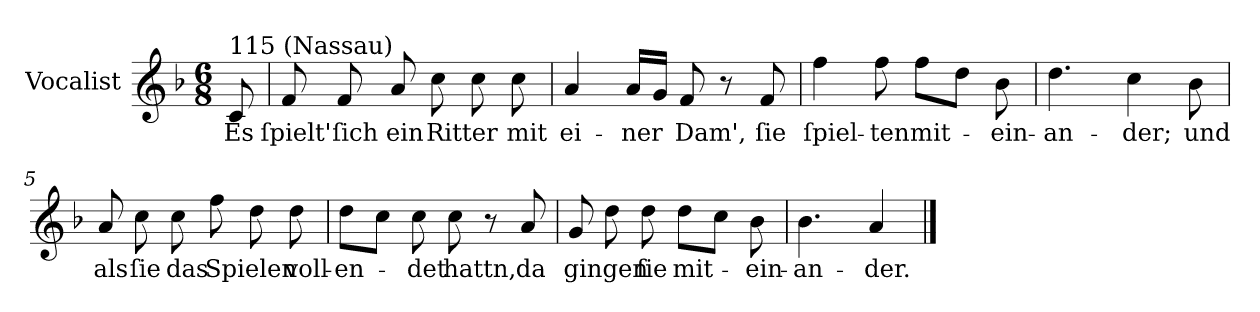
**kern	**text
*part1	*part1
*staff1	*staff1
*I"Vocalist	*
*k[b-]	*
*F:	*
*M6/8	*
=	=
!LO:TX:a:t=115 (Nassau)	!
8c	Es
=1	=1
8f	ſpielt'
8f	ſich
8a	ein
8cc	Ritter
8cc	.
8cc	mit
=2	=2
4a	ei-
16aLL	-ner
16gJJ	.
8f	Dam',
8r	.
8f	ſie
=3	=3
4ff	ſpiel-
8ff	-ten
8ffL	mit-
8ddJ	.
8b-	-ein-
=4	=4
4.dd	-an-
4cc	-der;
8b-	und
=5	=5
8a	als
8cc	ſie
8cc	das
8ff	Spielen
8dd	.
8dd	voll-
=6	=6
8ddL	-en-
8ccJ	.
8cc	-det
8cc	hattn,
8r	.
8a	da
=7	=7
8g	gingen
8dd	.
8dd	ſie
8ddL	mit-
8ccJ	.
8b-	-ein-
=8	=8
4.b-	-an-
4a	-der.
==	==
*-	*-
